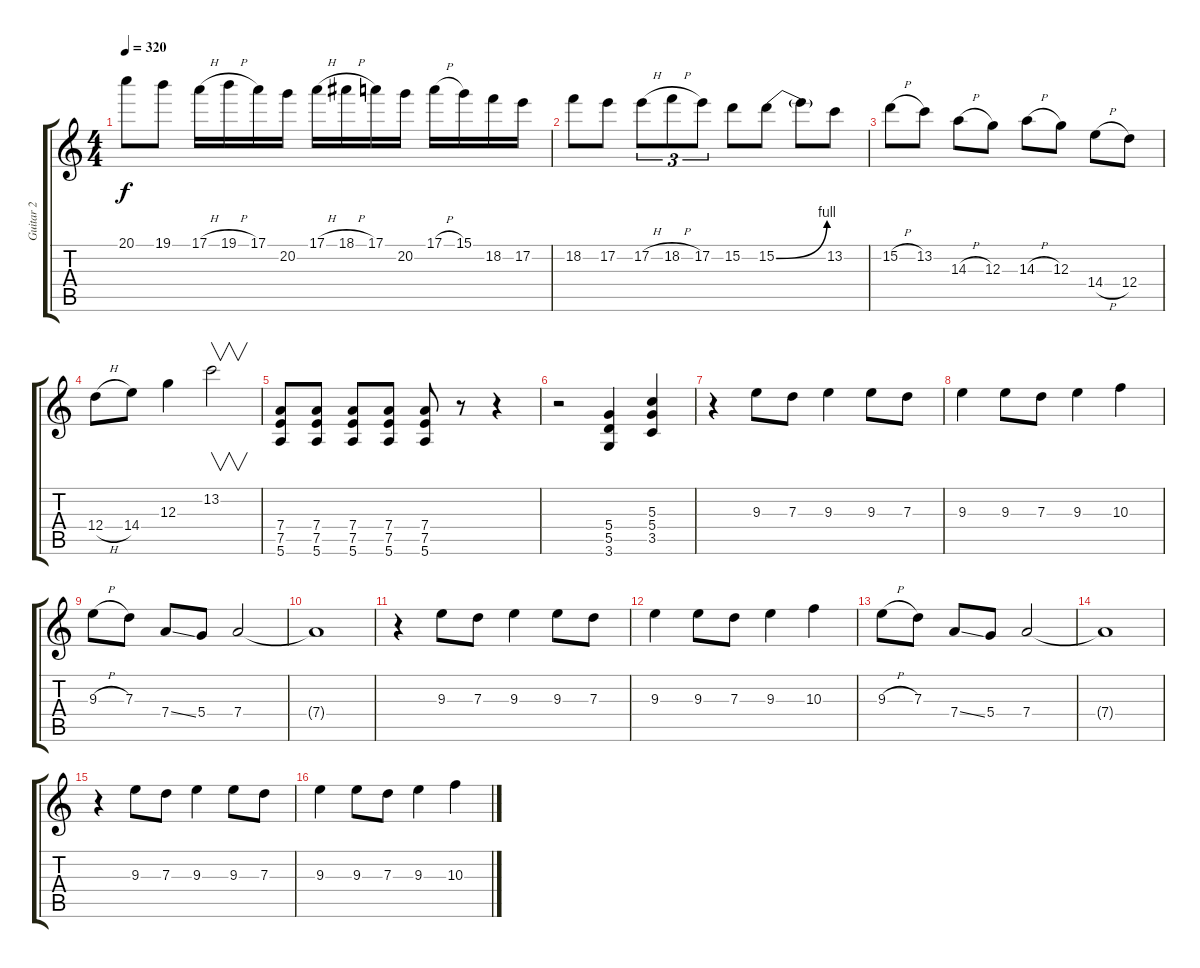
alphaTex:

\track ("Guitar 2" "Guitar 2") {instrument distortionguitar}
\staff {score tabs}
\tuning (E4 B3 G3 D3 A2 E2) {hide}
\ts (4 4)
\tempo 320
\clef g2
\ks c
20.1.8{dy f} 19.1.8 17.1{h}.16 19.1{h}.16 17.1.16 20.2.16 17.1{h}.16 18.1{h}.16 17.1.16 20.2.16 17.1{h}.16 15.1.16 18.2.16 17.2.16 |
18.2.8 17.2.8 17.2{h}.8{tu (3 2)} 18.2{h}.8{tu (3 2)} 17.2.8{tu (3 2)} 15.2.8 15.2{be (bend 0 0 60 4)}.8 15.2{t}.8 13.2.8 |
15.2{h}.8 13.2.8 14.3{h}.8 12.3.8 14.3{h}.8 12.3.8 14.4{h}.8 12.4.8 |
12.4{h}.8 14.4.8 12.3.4 13.2.2{v} |
(7.4 7.5 5.6).8 (7.4 7.5 5.6).8 (7.4 7.5 5.6).8 (7.4 7.5 5.6).8 (7.4 7.5 5.6).8 r.8 r.4 |
r.2 (5.4 5.5 3.6).4 (5.3 5.4 3.5).4 |
r.4 9.3.8 7.3.8 9.3.4 9.3.8 7.3.8 |
9.3.4 9.3.8 7.3.8 9.3.4 10.3.4 |
9.3{h}.8 7.3.8 7.4{ss}.8 5.4.8 7.4.2 |
7.4{t}.1 |
r.4 9.3.8 7.3.8 9.3.4 9.3.8 7.3.8 |
9.3.4 9.3.8 7.3.8 9.3.4 10.3.4 |
9.3{h}.8 7.3.8 7.4{ss}.8 5.4.8 7.4.2 |
7.4{t}.1 |
r.4 9.3.8 7.3.8 9.3.4 9.3.8 7.3.8 |
9.3.4 9.3.8 7.3.8 9.3.4 10.3.4
